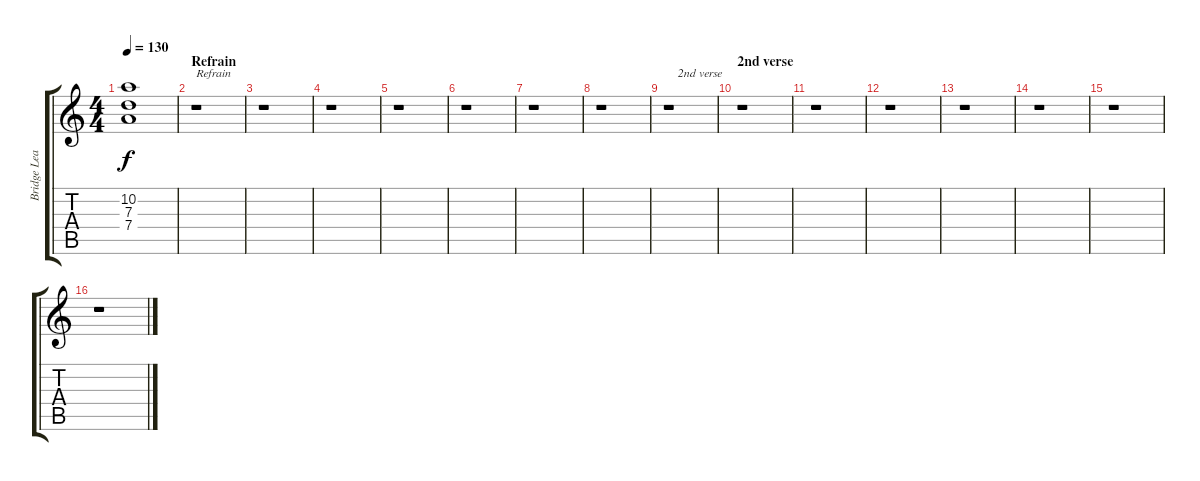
\track ("Bridge Lead Guitar" "Bridge Lea") {instrument electricguitarclean}
\staff {score tabs}
\tuning (E4 B3 G3 D3 A2 E2) {hide}
\ts (4 4)
\tempo 130
\clef g2
\ks c
(10.2{t} 7.3{t} 7.4{t}).1{dy f} |
\section ("" "Refrain")
r.1{txt "Refrain"} |
r.1 |
r.1 |
r.1 |
r.1 |
r.1 |
r.1 |
r.1{txt "   2nd verse"} |
\section ("" "2nd verse")
r.1 |
r.1 |
r.1 |
r.1 |
r.1 |
r.1 |
r.1
